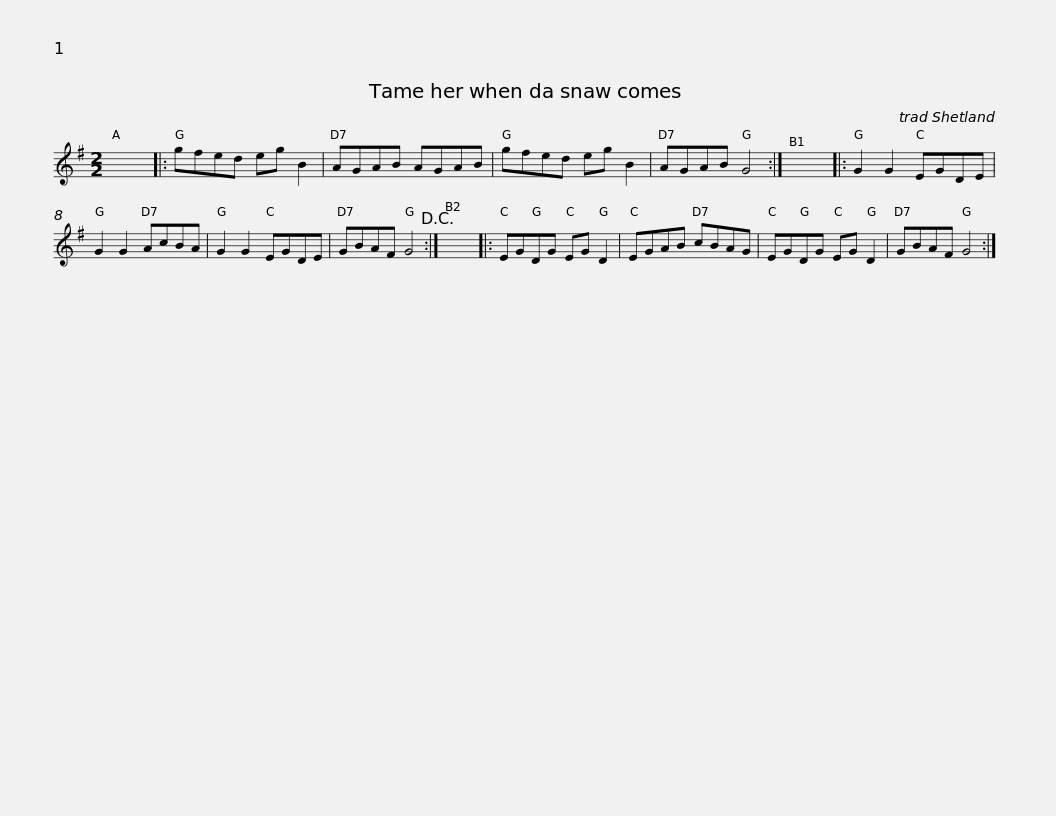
X:1
L:1/8
M:2/2
I:linebreak $
K:G
V:1 treble
V:1
 x8 |: gfed eg B2 | AGAB AGAB | gfed eg B2 | AGAB G4 :| %5
 x8 |: G2 G2 EGDE |$ G2 G2 AcBA | G2 G2 EGDE | GBAF G4!D.C.! :| %10
 x8 |: EGDG EG D2 | EGAB cBAG | EGDG EG D2 |$ GBAF G4 :| %15
